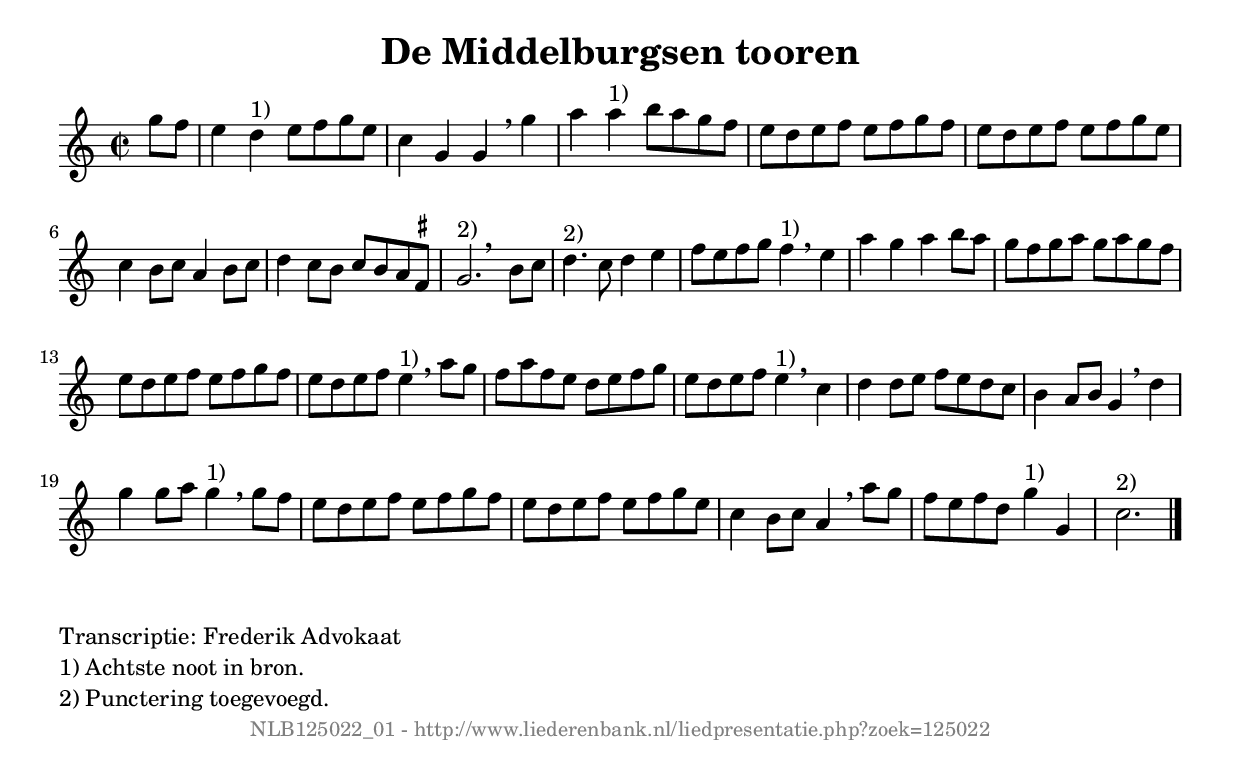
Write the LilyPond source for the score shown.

%
% produced by wce2krn 1.64 (7 June 2014)
%
\version"2.16"
#(append! paper-alist '(("long" . (cons (* 210 mm) (* 2000 mm)))))
#(set-default-paper-size "long")
sb = {\breathe}
mBreak = {\breathe }
bBreak = {\breathe }
x = {\once\override NoteHead #'style = #'cross }
gl=\glissando
itime={\override Staff.TimeSignature #'stencil = ##f }
ficta = {\once\set suggestAccidentals = ##t}
fine = {\once\override Score.RehearsalMark #'self-alignment-X = #1 \mark \markup {\italic{Fine}}}
dc = {\once\override Score.RehearsalMark #'self-alignment-X = #1 \mark \markup {\italic{D.C.}}}
dcf = {\once\override Score.RehearsalMark #'self-alignment-X = #1 \mark \markup {\italic{D.C. al Fine}}}
dcc = {\once\override Score.RehearsalMark #'self-alignment-X = #1 \mark \markup {\italic{D.C. al Coda}}}
ds = {\once\override Score.RehearsalMark #'self-alignment-X = #1 \mark \markup {\italic{D.S.}}}
dsf = {\once\override Score.RehearsalMark #'self-alignment-X = #1 \mark \markup {\italic{D.S. al Fine}}}
dsc = {\once\override Score.RehearsalMark #'self-alignment-X = #1 \mark \markup {\italic{D.S. al Coda}}}
pv = {\set Score.repeatCommands = #'((volta "1"))}
sv = {\set Score.repeatCommands = #'((volta "2"))}
tv = {\set Score.repeatCommands = #'((volta "3"))}
qv = {\set Score.repeatCommands = #'((volta "4"))}
xv = {\set Score.repeatCommands = #'((volta #f))}
\header{ tagline = ""
title = "De Middelburgsen tooren"
}
\score {{
\key c \major
\relative g'
{
\set melismaBusyProperties = #'()
\partial 32*8
\time 2/2
\tempo 4=120
\override Score.MetronomeMark #'transparent = ##t
\override Score.RehearsalMark #'break-visibility = #(vector #t #t #f)
g'8 f | e4 d^"1)" e8 f g e c4 g g \sb g' a a^"1)" b8 a g f e d e f e f g f e d e f e f g e c4 b8 c a4 b8 c d4 c8 b c b a \ficta fis g2.^"2)" \bar ":|:" \bBreak
b8 c | d4.^"2)" c8 d4 e f8 e f g f4^"1)" \sb e4 a g a b8 a g f g a g a g f e d e f e f g f e d e f e4^"1)" \sb a8 g f a f e d e f g e d e f e4^"1)" \sb c4 d d8 e f e d c b4 a8 b g4 \mBreak
d'4 | g g8 a g4^"1)" \sb g8 f e d e f e f g f e d e f e f g e c4 b8 c a4 \sb a'8 g f e f d g4^"1)" g, c2.^"2)" \bar "|."
 }}
 \midi { }
 \layout {
            indent = 0.0\cm
}
}
\markup { \wordwrap-string #" 
Transcriptie: Frederik Advokaat

1) Achtste noot in bron.

2) Punctering toegevoegd.
"}
\markup { \vspace #0 } \markup { \with-color #grey \fill-line { \center-column { \smaller "NLB125022_01 - http://www.liederenbank.nl/liedpresentatie.php?zoek=125022" } } }
